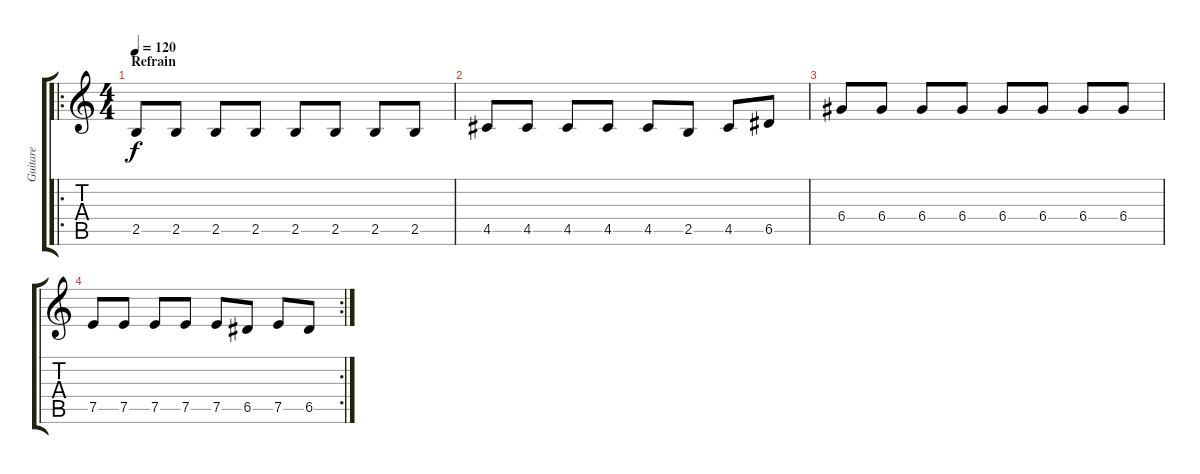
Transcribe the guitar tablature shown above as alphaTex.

\track ("Guitare" "Guitare") {instrument distortionguitar}
\staff {score tabs}
\tuning (E4 B3 G3 D3 A2 E2) {hide}
\ro
\ts (4 4)
\section ("" "Refrain")
\tempo 120
\clef g2
\ks c
2.5.8{dy f} 2.5.8 2.5.8 2.5.8 2.5.8 2.5.8 2.5.8 2.5.8 |
4.5.8 4.5.8 4.5.8 4.5.8 4.5.8 2.5.8 4.5.8 6.5.8 |
6.4.8 6.4.8 6.4.8 6.4.8 6.4.8 6.4.8 6.4.8 6.4.8 |
\rc 2
7.5.8 7.5.8 7.5.8 7.5.8 7.5.8 6.5.8 7.5.8 6.5.8
